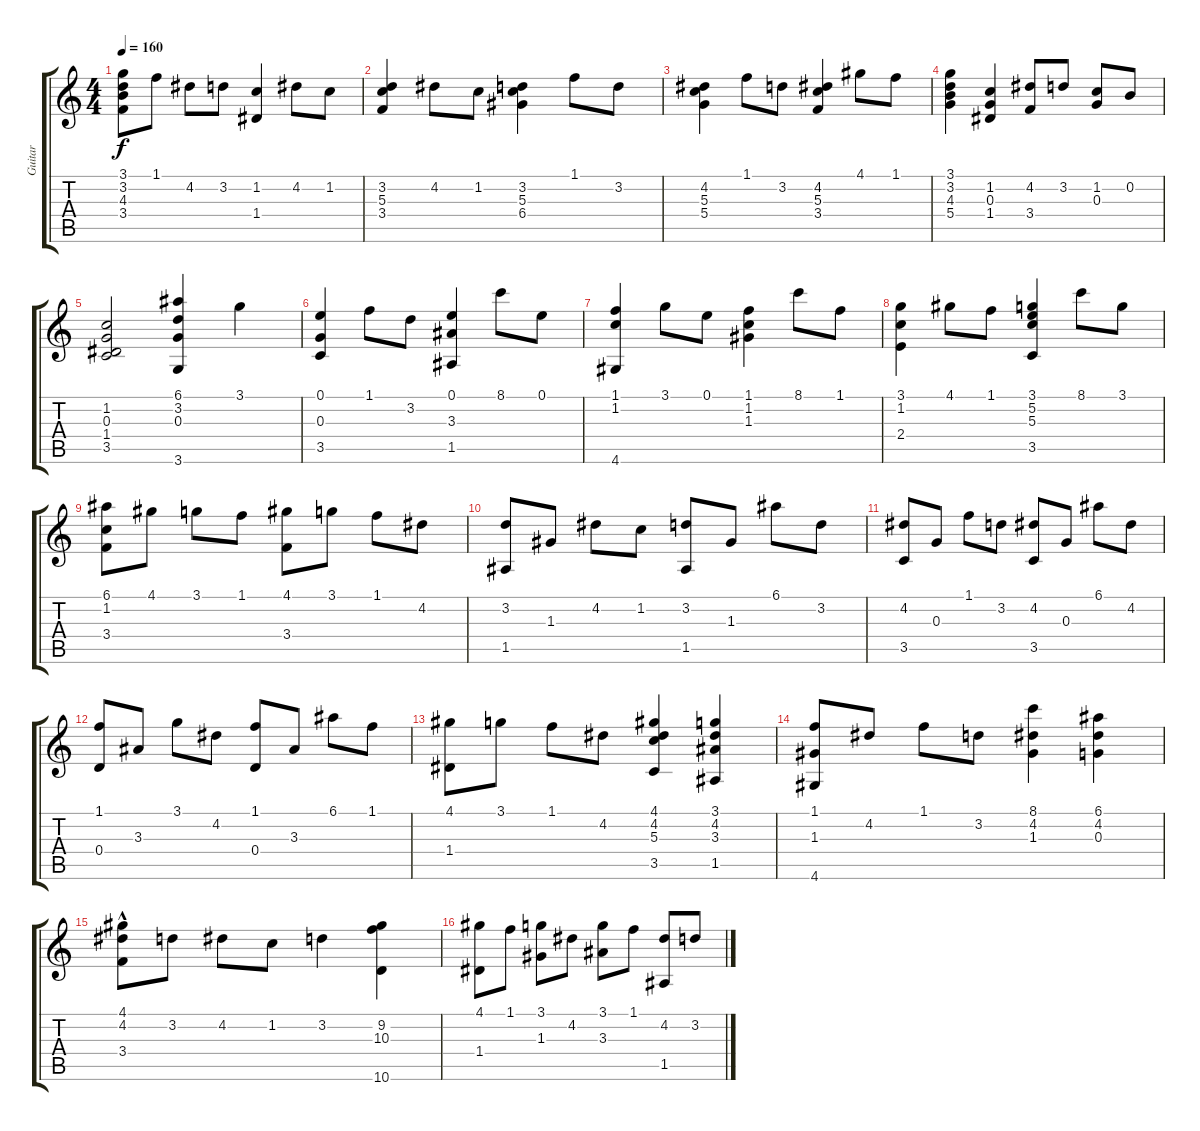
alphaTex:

\track ("Guitar" "Guitar") {instrument acousticguitarsteel}
\staff {score tabs}
\tuning (E4 B3 G3 D3 A2 E2) {hide}
\ts (4 4)
\tempo 160
\clef g2
\ks c
(3.1 3.2 4.3 3.4).8{dy f} 1.1.8 4.2.8 3.2.8 (1.2 1.4).4 4.2.8 1.2.8 |
(3.2 5.3 3.4).4 4.2.8 1.2.8 (3.2 5.3 6.4).4 1.1.8 3.2.8 |
(4.2 5.3 5.4).4 1.1.8 3.2.8 (4.2 5.3 3.4).4 4.1.8 1.1.8 |
(3.1 3.2 4.3 5.4).4 (1.2 0.3 1.4).4 (4.2 3.4).8 3.2.8 (1.2 0.3).8 0.2.8 |
(1.2 0.3 1.4 3.5).2 (6.1 3.2 0.3 3.6).4 3.1.4 |
(0.1 0.3 3.5).4 1.1.8 3.2.8 (0.1 3.3 1.5).4 8.1.8 0.1.8 |
(1.1 1.2 4.6).4 3.1.8 0.1.8 (1.1 1.2 1.3).4 8.1.8 1.1.8 |
(3.1 1.2 2.4).4 4.1.8 1.1.8 (3.1 5.2 5.3 3.5).4 8.1.8 3.1.8 |
(6.1 1.2 3.4).8 4.1.8 3.1.8 1.1.8 (4.1 3.4).8 3.1.8 1.1.8 4.2.8 |
(3.2 1.5).8 1.3.8 4.2.8 1.2.8 (3.2 1.5).8 1.3.8 6.1.8 3.2.8 |
(4.2 3.5).8 0.3.8 1.1.8 3.2.8 (4.2 3.5).8 0.3.8 6.1.8 4.2.8 |
(1.1 0.4).8 3.3.8 3.1.8 4.2.8 (1.1 0.4).8 3.3.8 6.1.8 1.1.8 |
(4.1 1.4).8 3.1.8 1.1.8 4.2.8 (4.1 4.2 5.3 3.5).4 (3.1 4.2 3.3 1.5).4 |
(1.1 1.3 4.6).8 4.2.8 1.1.8 3.2.8 (8.1 4.2 1.3).4 (6.1 4.2 0.3).4 |
(4.1{hac} 4.2 3.4{hac}).8 3.2.8 4.2.8 1.2.8 3.2.4 (9.2 10.3 10.6).4 |
(4.1 1.4).8 1.1.8 (3.1 1.3).8 4.2.8 (3.1 3.3).8 1.1.8 (4.2 1.5).8 3.2.8
